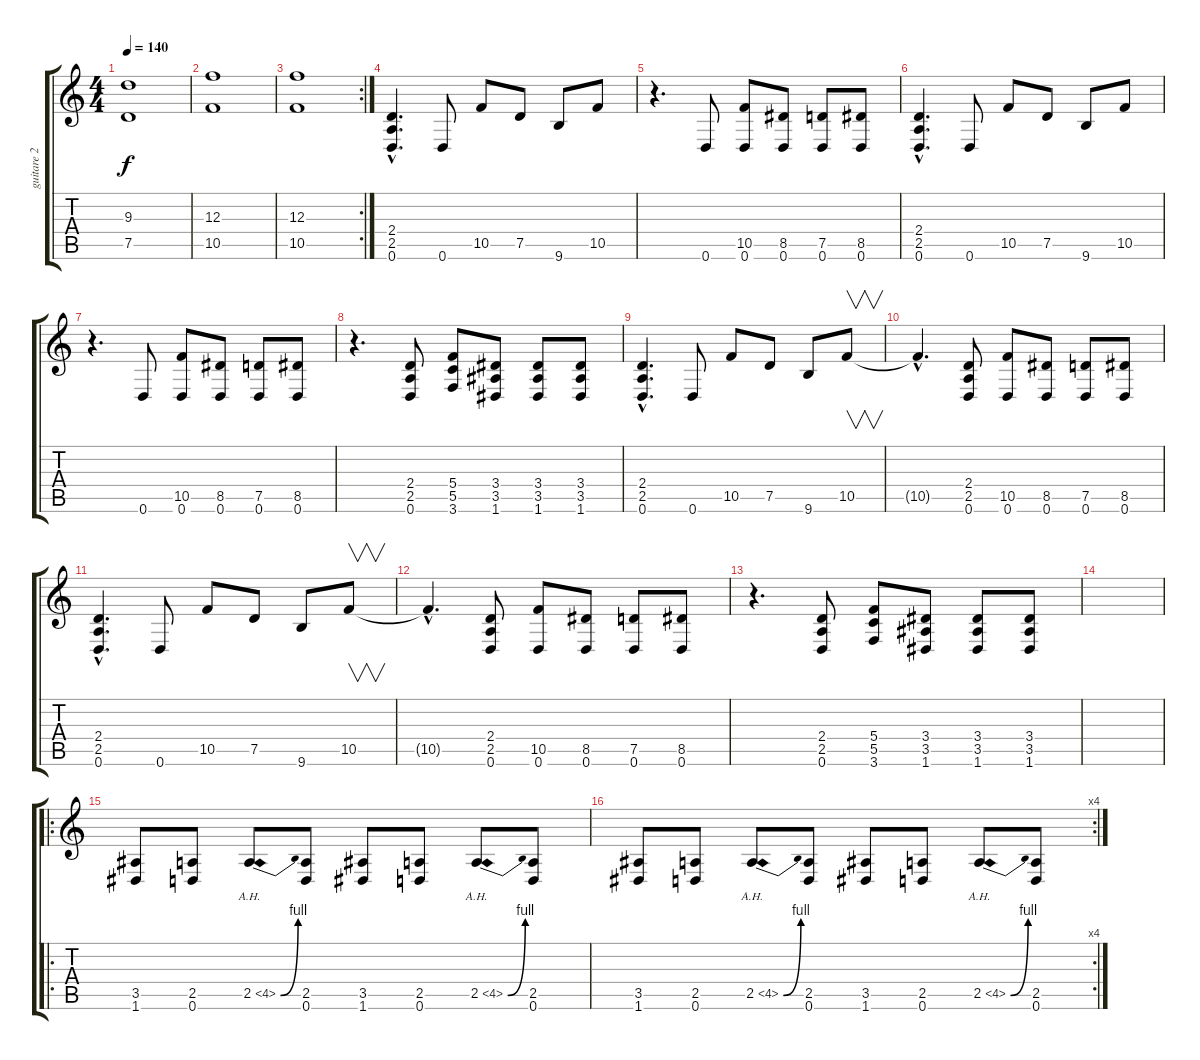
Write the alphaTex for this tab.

\track ("guitare 2 et lead" "guitare 2 ") {instrument distortionguitar}
\staff {score tabs}
\tuning (D4 A3 F3 C3 G2 D2) {hide}
\ts (4 4)
\tempo 140
\clef g2
\ks c
(9.3 7.5).1{dy f} |
(12.3 10.5).1 |
\rc 2
(12.3 10.5).1 |
(2.4{hac} 2.5{hac} 0.6{hac}).4{d} 0.6.8 10.5.8 7.5.8 9.6.8 10.5.8 |
r.4{d} 0.6.8 (10.5 0.6).8 (8.5 0.6).8 (7.5 0.6).8 (8.5 0.6).8 |
(2.4{hac} 2.5{hac} 0.6{hac}).4{d} 0.6.8 10.5.8 7.5.8 9.6.8 10.5.8 |
r.4{d} 0.6.8 (10.5 0.6).8 (8.5 0.6).8 (7.5 0.6).8 (8.5 0.6).8 |
r.4{d} (2.4 2.5 0.6).8 (5.4 5.5 3.6).8 (3.4 3.5 1.6).8 (3.4 3.5 1.6).8 (3.4 3.5 1.6).8 |
(2.4{hac} 2.5{hac} 0.6{hac}).4{d} 0.6.8 10.5.8 7.5.8 9.6.8 10.5.8{v} |
10.5{hac t}.4{d} (2.4 2.5 0.6).8 (10.5 0.6).8 (8.5 0.6).8 (7.5 0.6).8 (8.5 0.6).8 |
(2.4{hac} 2.5{hac} 0.6{hac}).4{d} 0.6.8 10.5.8 7.5.8 9.6.8 10.5.8{v} |
10.5{hac t}.4{d} (2.4 2.5 0.6).8 (10.5 0.6).8 (8.5 0.6).8 (7.5 0.6).8 (8.5 0.6).8 |
r.4{d} (2.4 2.5 0.6).8 (5.4 5.5 3.6).8 (3.4 3.5 1.6).8 (3.4 3.5 1.6).8 (3.4 3.5 1.6).8 |
|
\ro
(3.5 1.6).8 (2.5 0.6).8 2.5{be (bend 0 0 60 4) ah 2}.8 (2.5 0.6).8 (3.5 1.6).8 (2.5 0.6).8 2.5{be (bend 0 0 60 4) ah 2}.8 (2.5 0.6).8 |
\rc 4
(3.5 1.6).8 (2.5 0.6).8 2.5{be (bend 0 0 60 4) ah 2}.8 (2.5 0.6).8 (3.5 1.6).8 (2.5 0.6).8 2.5{be (bend 0 0 60 4) ah 2}.8 (2.5 0.6).8
